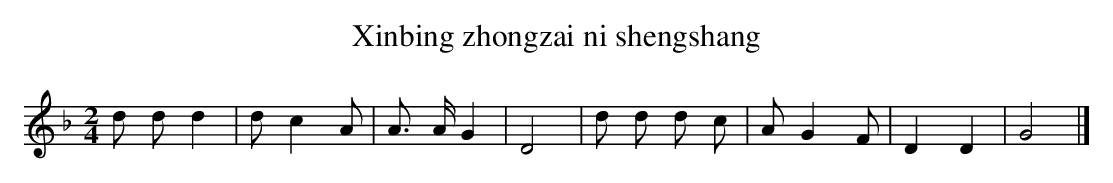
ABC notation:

X:1
T: Xinbing zhongzai ni shengshang
L: 1/8
M: 2/4
K: F
d dd2 [I:setbarnb 1]|
dc2A |
A> AG2 |
D4 |
d d d c |
AG2F |
D2D2 |
G4 |]
